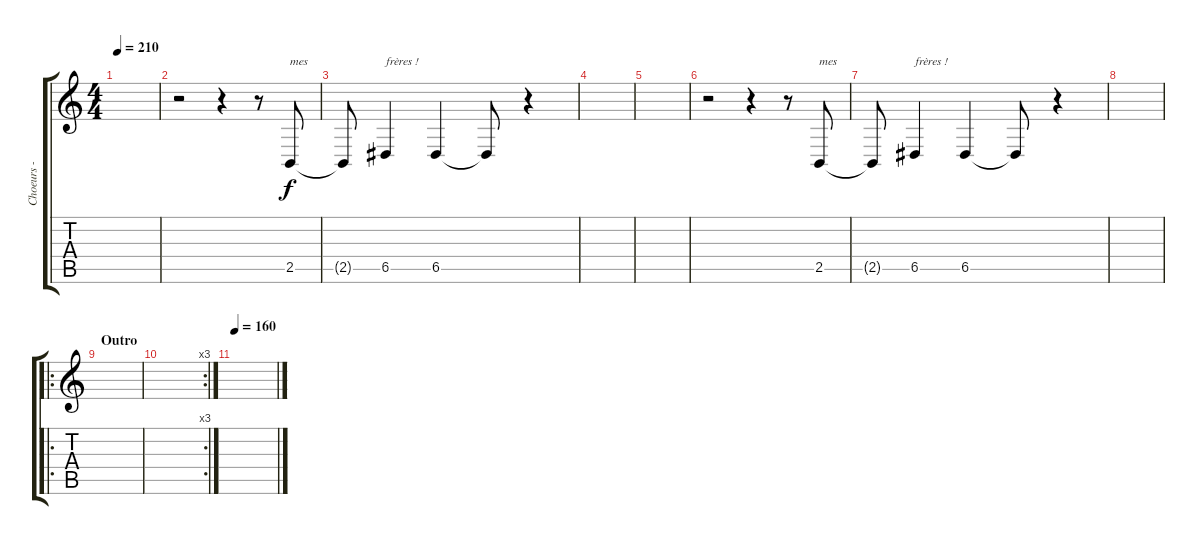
\track ("Choeurs - Vlad et Yves" "Choeurs - ") {instrument lead2sawtooth}
\staff {score tabs}
\tuning (E4 B3 G3 D3 A2 E2) {hide}
\ts (4 4)
\tempo 210
\clef g2
\ks c
|
r.2 r.4 r.8 2.5.8{txt "mes"} |
2.5{t}.8 6.5.4{txt "frères !"} 6.5.4 6.5{t}.8 r.4 |
|
|
r.2 r.4 r.8 2.5.8{txt "mes"} |
2.5{t}.8 6.5.4{txt "frères !"} 6.5.4 6.5{t}.8 r.4 |
|
\ro
\section ("" "Outro")
|
\rc 3
|
\tempo 160
